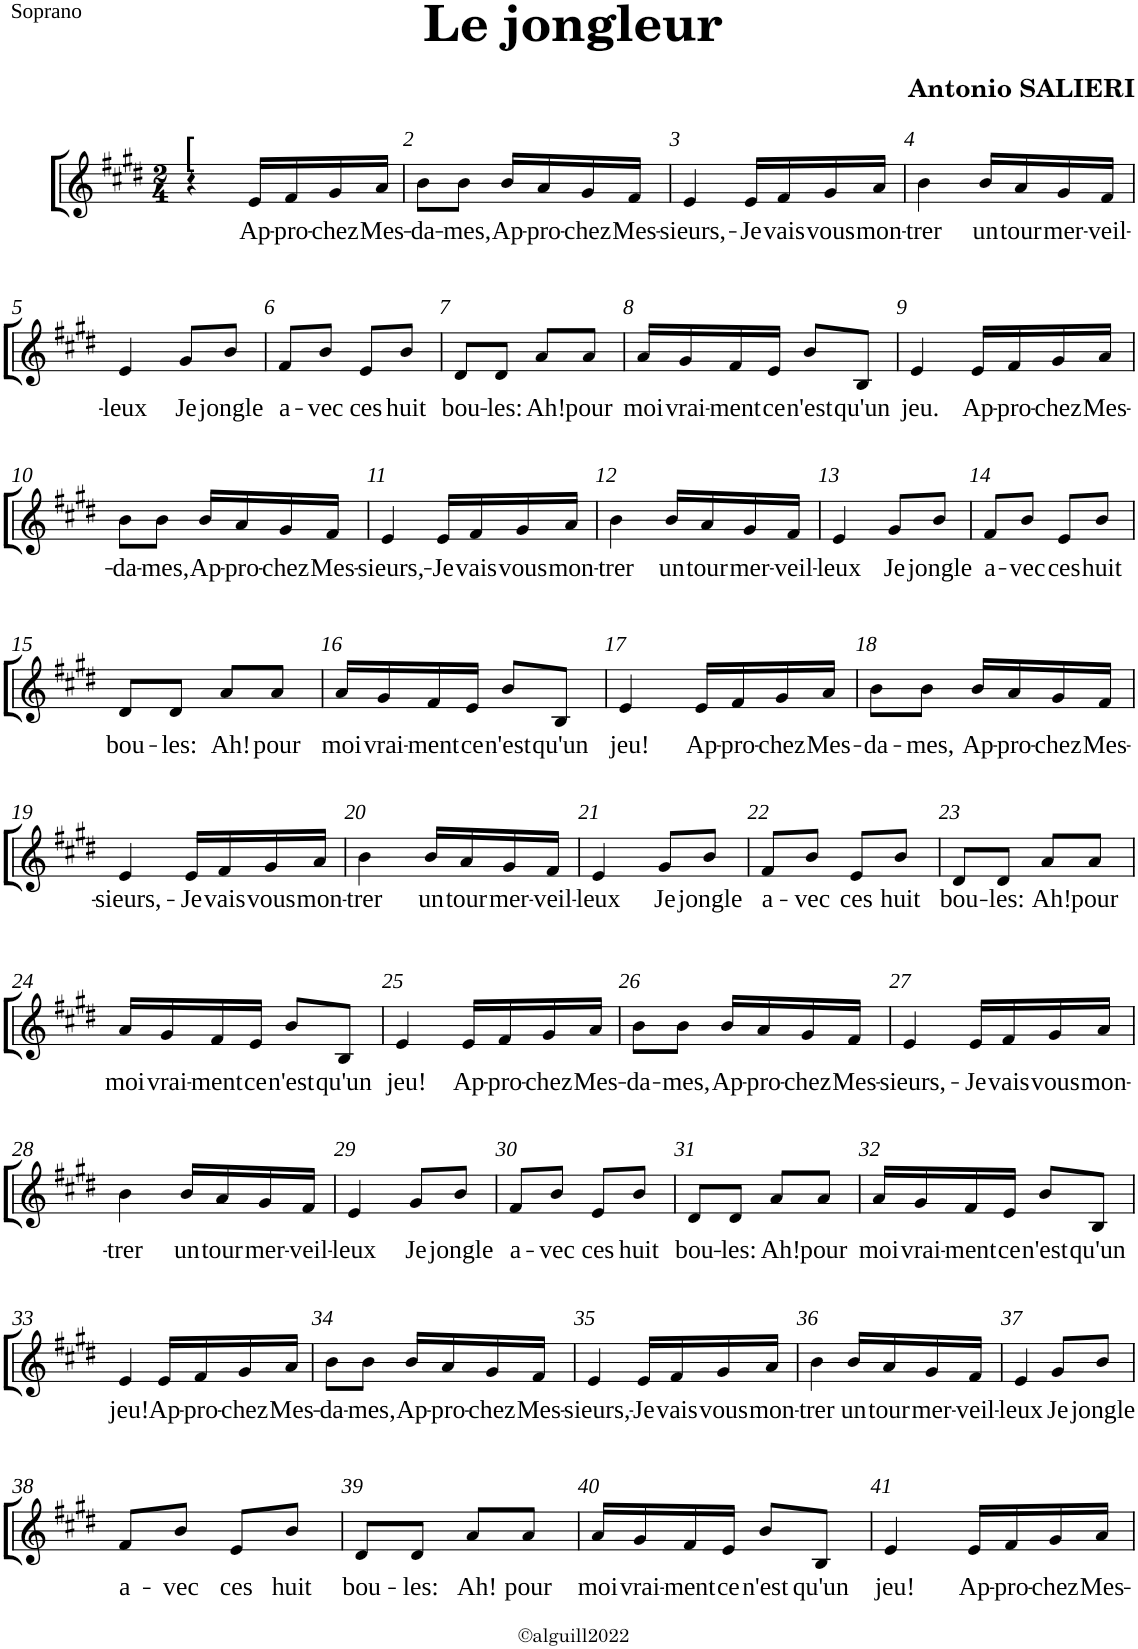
**kern	**text
*part1	*part1
*staff1	*staff1
*I"Soprano	*
*I'S	*
*clefG2	*
*Trd1c2	*
*k[f#c#g#d#]	*
*E:	*
*M2/4	*
=1	=1
4r	.
!	!LO:LY:b
16e/LL	Ap-
!	!LO:LY:b
16f#/	-pro-
!	!LO:LY:b
16g#/	-chez
!	!LO:LY:b
16a/JJ	Mes-
=2	=2
!	!LO:LY:b
8b\L	-da-
!	!LO:LY:b
8b\J	-mes,
!	!LO:LY:b
16b/LL	Ap-
!	!LO:LY:b
16a/	-pro-
!	!LO:LY:b
16g#/	-chez
!	!LO:LY:b
16f#/JJ	Mes-
=3	=3
!	!LO:LY:b
4e/	-sieurs,-
!	!LO:LY:b
16e/LL	-Je
!	!LO:LY:b
16f#/	vais
!	!LO:LY:b
16g#/	vous
!	!LO:LY:b
16a/JJ	mon-
=4	=4
!	!LO:LY:b
4b\	-trer
!	!LO:LY:b
16b/LL	un
!	!LO:LY:b
16a/	tour
!	!LO:LY:b
16g#/	mer-
!	!LO:LY:b
16f#/JJ	-veil-
!!LO:LB:g=z
=5	=5
!	!LO:LY:b
4e/	-leux
!	!LO:LY:b
8g#/L	Je
!	!LO:LY:b
8b/J	jongle
=6	=6
!	!LO:LY:b
8f#/L	a-
!	!LO:LY:b
8b/J	-vec
!	!LO:LY:b
8e/L	ces
!	!LO:LY:b
8b/J	huit
=7	=7
!	!LO:LY:b
8d#/L	bou-
!	!LO:LY:b
8d#/J	-les:
!	!LO:LY:b
8a/L	Ah!
!	!LO:LY:b
8a/J	pour
=8	=8
!	!LO:LY:b
16a/LL	moi
!	!LO:LY:b
16g#/	vrai-
!	!LO:LY:b
16f#/	-ment
!	!LO:LY:b
16e/JJ	ce
!	!LO:LY:b
8b/L	n'est
!	!LO:LY:b
8B/J	qu'un
=9	=9
!	!LO:LY:b
4e/	jeu.
!	!LO:LY:b
16e/LL	Ap-
!	!LO:LY:b
16f#/	-pro-
!	!LO:LY:b
16g#/	-chez
!	!LO:LY:b
16a/JJ	Mes-
!!LO:LB:g=z
=10	=10
!	!LO:LY:b
8b\L	-da-
!	!LO:LY:b
8b\J	-mes,
!	!LO:LY:b
16b/LL	Ap-
!	!LO:LY:b
16a/	-pro-
!	!LO:LY:b
16g#/	-chez
!	!LO:LY:b
16f#/JJ	Mes-
=11	=11
!	!LO:LY:b
4e/	-sieurs,-
!	!LO:LY:b
16e/LL	-Je
!	!LO:LY:b
16f#/	vais
!	!LO:LY:b
16g#/	vous
!	!LO:LY:b
16a/JJ	mon-
=12	=12
!	!LO:LY:b
4b\	-trer
!	!LO:LY:b
16b/LL	un
!	!LO:LY:b
16a/	tour
!	!LO:LY:b
16g#/	mer-
!	!LO:LY:b
16f#/JJ	-veil-
=13	=13
!	!LO:LY:b
4e/	-leux
!	!LO:LY:b
8g#/L	Je
!	!LO:LY:b
8b/J	jongle
=14	=14
!	!LO:LY:b
8f#/L	a-
!	!LO:LY:b
8b/J	-vec
!	!LO:LY:b
8e/L	ces
!	!LO:LY:b
8b/J	huit
!!LO:LB:g=z
=15	=15
!	!LO:LY:b
8d#/L	bou-
!	!LO:LY:b
8d#/J	-les:
!	!LO:LY:b
8a/L	Ah!
!	!LO:LY:b
8a/J	pour
=16	=16
!	!LO:LY:b
16a/LL	moi
!	!LO:LY:b
16g#/	vrai-
!	!LO:LY:b
16f#/	-ment
!	!LO:LY:b
16e/JJ	ce
!	!LO:LY:b
8b/L	n'est
!	!LO:LY:b
8B/J	qu'un
=17	=17
!	!LO:LY:b
4e/	jeu!
!	!LO:LY:b
16e/LL	Ap-
!	!LO:LY:b
16f#/	-pro-
!	!LO:LY:b
16g#/	-chez
!	!LO:LY:b
16a/JJ	Mes-
=18	=18
!	!LO:LY:b
8b\L	-da-
!	!LO:LY:b
8b\J	-mes,
!	!LO:LY:b
16b/LL	Ap-
!	!LO:LY:b
16a/	-pro-
!	!LO:LY:b
16g#/	-chez
!	!LO:LY:b
16f#/JJ	Mes-
!!LO:LB:g=z
=19	=19
!	!LO:LY:b
4e/	-sieurs,-
!	!LO:LY:b
16e/LL	-Je
!	!LO:LY:b
16f#/	vais
!	!LO:LY:b
16g#/	vous
!	!LO:LY:b
16a/JJ	mon-
=20	=20
!	!LO:LY:b
4b\	-trer
!	!LO:LY:b
16b/LL	un
!	!LO:LY:b
16a/	tour
!	!LO:LY:b
16g#/	mer-
!	!LO:LY:b
16f#/JJ	-veil-
=21	=21
!	!LO:LY:b
4e/	-leux
!	!LO:LY:b
8g#/L	Je
!	!LO:LY:b
8b/J	jongle
=22	=22
!	!LO:LY:b
8f#/L	a-
!	!LO:LY:b
8b/J	-vec
!	!LO:LY:b
8e/L	ces
!	!LO:LY:b
8b/J	huit
=23	=23
!	!LO:LY:b
8d#/L	bou-
!	!LO:LY:b
8d#/J	-les:
!	!LO:LY:b
8a/L	Ah!
!	!LO:LY:b
8a/J	pour
!!LO:LB:g=z
=24	=24
!	!LO:LY:b
16a/LL	moi
!	!LO:LY:b
16g#/	vrai-
!	!LO:LY:b
16f#/	-ment
!	!LO:LY:b
16e/JJ	ce
!	!LO:LY:b
8b/L	n'est
!	!LO:LY:b
8B/J	qu'un
=25	=25
!	!LO:LY:b
4e/	jeu!
!	!LO:LY:b
16e/LL	Ap-
!	!LO:LY:b
16f#/	-pro-
!	!LO:LY:b
16g#/	-chez
!	!LO:LY:b
16a/JJ	Mes-
=26	=26
!	!LO:LY:b
8b\L	-da-
!	!LO:LY:b
8b\J	-mes,
!	!LO:LY:b
16b/LL	Ap-
!	!LO:LY:b
16a/	-pro-
!	!LO:LY:b
16g#/	-chez
!	!LO:LY:b
16f#/JJ	Mes-
=27	=27
!	!LO:LY:b
4e/	-sieurs,-
!	!LO:LY:b
16e/LL	-Je
!	!LO:LY:b
16f#/	vais
!	!LO:LY:b
16g#/	vous
!	!LO:LY:b
16a/JJ	mon-
!!LO:LB:g=z
=28	=28
!	!LO:LY:b
4b\	-trer
!	!LO:LY:b
16b/LL	un
!	!LO:LY:b
16a/	tour
!	!LO:LY:b
16g#/	mer-
!	!LO:LY:b
16f#/JJ	-veil-
=29	=29
!	!LO:LY:b
4e/	-leux
!	!LO:LY:b
8g#/L	Je
!	!LO:LY:b
8b/J	jongle
=30	=30
!	!LO:LY:b
8f#/L	a-
!	!LO:LY:b
8b/J	-vec
!	!LO:LY:b
8e/L	ces
!	!LO:LY:b
8b/J	huit
=31	=31
!	!LO:LY:b
8d#/L	bou-
!	!LO:LY:b
8d#/J	-les:
!	!LO:LY:b
8a/L	Ah!
!	!LO:LY:b
8a/J	pour
=32	=32
!	!LO:LY:b
16a/LL	moi
!	!LO:LY:b
16g#/	vrai-
!	!LO:LY:b
16f#/	-ment
!	!LO:LY:b
16e/JJ	ce
!	!LO:LY:b
8b/L	n'est
!	!LO:LY:b
8B/J	qu'un
!!LO:LB:g=z
=33	=33
!	!LO:LY:b
4e/	jeu!
!	!LO:LY:b
16e/LL	Ap-
!	!LO:LY:b
16f#/	-pro-
!	!LO:LY:b
16g#/	-chez
!	!LO:LY:b
16a/JJ	Mes-
=34	=34
!	!LO:LY:b
8b\L	-da-
!	!LO:LY:b
8b\J	-mes,
!	!LO:LY:b
16b/LL	Ap-
!	!LO:LY:b
16a/	-pro-
!	!LO:LY:b
16g#/	-chez
!	!LO:LY:b
16f#/JJ	Mes-
=35	=35
!	!LO:LY:b
4e/	-sieurs,-
!	!LO:LY:b
16e/LL	-Je
!	!LO:LY:b
16f#/	vais
!	!LO:LY:b
16g#/	vous
!	!LO:LY:b
16a/JJ	mon-
=36	=36
!	!LO:LY:b
4b\	-trer
!	!LO:LY:b
16b/LL	un
!	!LO:LY:b
16a/	tour
!	!LO:LY:b
16g#/	mer-
!	!LO:LY:b
16f#/JJ	-veil-
=37	=37
!	!LO:LY:b
4e/	-leux
!	!LO:LY:b
8g#/L	Je
!	!LO:LY:b
8b/J	jongle
!!LO:LB:g=z
=38	=38
!	!LO:LY:b
8f#/L	a-
!	!LO:LY:b
8b/J	-vec
!	!LO:LY:b
8e/L	ces
!	!LO:LY:b
8b/J	huit
=39	=39
!	!LO:LY:b
8d#/L	bou-
!	!LO:LY:b
8d#/J	-les:
!	!LO:LY:b
8a/L	Ah!
!	!LO:LY:b
8a/J	pour
=40	=40
!	!LO:LY:b
16a/LL	moi
!	!LO:LY:b
16g#/	vrai-
!	!LO:LY:b
16f#/	-ment
!	!LO:LY:b
16e/JJ	ce
!	!LO:LY:b
8b/L	n'est
!	!LO:LY:b
8B/J	qu'un
=41	=41
!	!LO:LY:b
4e/	jeu!
!	!LO:LY:b
16e/LL	Ap-
!	!LO:LY:b
16f#/	-pro-
!	!LO:LY:b
16g#/	-chez
!	!LO:LY:b
16a/JJ	Mes-
=	=
*-	*-
